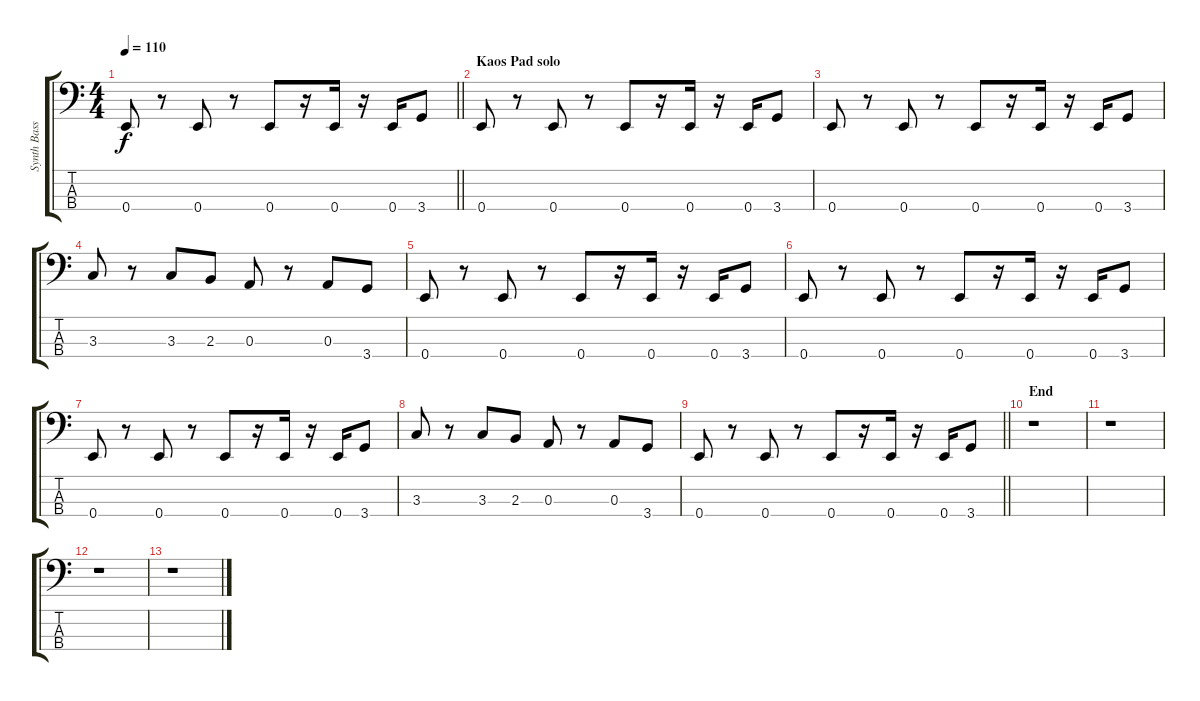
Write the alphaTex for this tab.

\track ("Synth Bass" "Synth Bass") {instrument synthbass2}
\staff {score tabs}
\tuning (G2 D2 A1 E1) {hide}
\ts (4 4)
\tempo 110
\clef f4
\barLineRight lightlight
\ks c
0.4.8{dy f} r.8 0.4.8 r.8 0.4.8 r.16 0.4.16 r.16 0.4.16 3.4.8 |
\section ("" "Kaos Pad solo")
0.4.8 r.8 0.4.8 r.8 0.4.8 r.16 0.4.16 r.16 0.4.16 3.4.8 |
0.4.8 r.8 0.4.8 r.8 0.4.8 r.16 0.4.16 r.16 0.4.16 3.4.8 |
3.3.8 r.8 3.3.8 2.3.8 0.3.8 r.8 0.3.8 3.4.8 |
0.4.8 r.8 0.4.8 r.8 0.4.8 r.16 0.4.16 r.16 0.4.16 3.4.8 |
0.4.8 r.8 0.4.8 r.8 0.4.8 r.16 0.4.16 r.16 0.4.16 3.4.8 |
0.4.8 r.8 0.4.8 r.8 0.4.8 r.16 0.4.16 r.16 0.4.16 3.4.8 |
3.3.8 r.8 3.3.8 2.3.8 0.3.8 r.8 0.3.8 3.4.8 |
\barLineRight lightlight
0.4.8 r.8 0.4.8 r.8 0.4.8 r.16 0.4.16 r.16 0.4.16 3.4.8 |
\section ("" "End")
r.1 |
r.1 |
r.1 |
r.1
